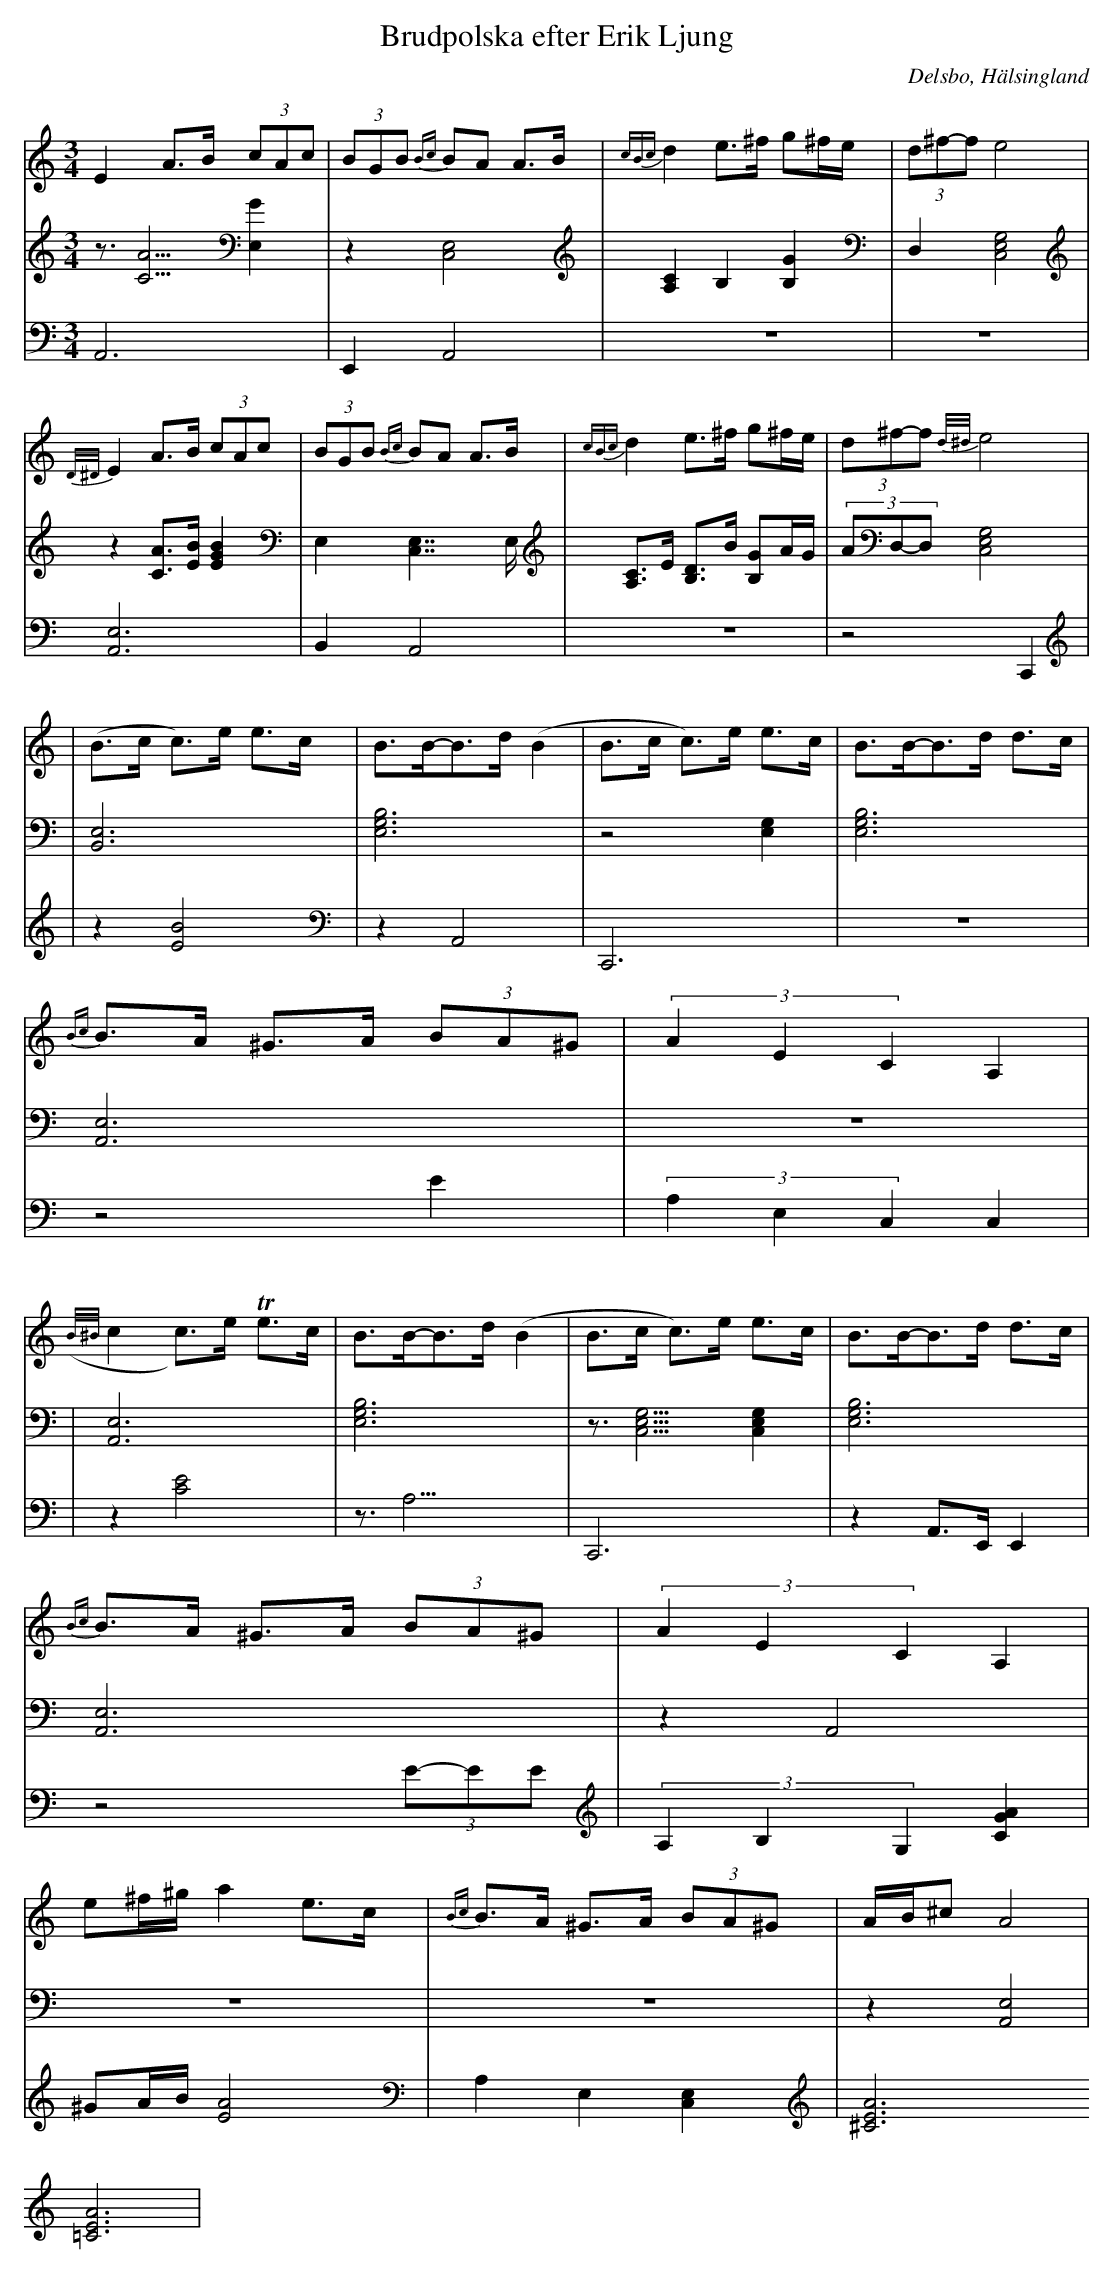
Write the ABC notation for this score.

X:1
T: Brudpolska efter Erik Ljung
Q: 105
O: Delsbo, Hälsingland
M: 3/4
L: 1/8
K: Am
V:1
V:2
V:3 =Merge
V:1
E2 A>B (3cAc| (3BGB {Bc}BA A>B|{cBc}d2 e>^f g^f/e/|(3d^f-f e4 |
{D/^D/}E2 A>B (3cAc| (3BGB {Bc}BA A>B|{cBc}d2 e>^f g^f/e/|(3d^f-f {d/^d/}e4 |
|(B>c c)>e e>c|B>B-B>d (B2|B>c c)>e e>c|B>B-B>d d>c|
{Bc}B>A ^G>A (3BA^G|(3A2E2C2 A,2|
({B/^B/}c2 c)>e Te>c|B>B-B>d (B2|B>c c)>e e>c|B>B-B>d d>c|
{Bc}B>A ^G>A (3BA^G|(3A2E2C2 A,2|
e^f/^g/ a2 e>c|{Bc}B>A ^G>A (3BA^G|A/B/^c A4|
V:2
z3/2[A5/2C5/2] [E,2G2]|z2 [C,4E,4]|[A,2C2] B,2 [B,2G2]|D,2 [E,4G,4C,4]|
z2 [AC]>[BE] [B2E2G2]|E,2 [C,7/2E,7/2]E,/|[A,C]>E [B,D]>B [B,G]A/G/|(3AD,-D, [E,4G,4C,4]|
|[B,,6E,6]|[E,6G,6B,6]|z4[G,2E,2]|[E,6G,6B,6]|
[A,,6E,6]|z6|
|[A,,6E,6]|[E,6G,6B,6]|z3/2[E,5/2G,5/2C,5/2] [E,2G,2C,2]|[E,6G,6B,6]|
[A,,6E,6]|z2 A,,4|
z6|z6|z2 [A,,4E,4]|
V:3
A,,6|E,,2 A,,4|z6|z6|
[A,,6E,6]|B,,2 A,,4|z6|z4  C,,2|
|z2 [B4E4]|z2 A,,4|C,,6|z6|
z4 E2|(3A,2E,2C,2 [C,2]|
|z2 [C4E4]|z3<A,3|C,,6|z2 A,,>E,, E,,2|
z4 (3E-EE|(3A,2B,2G,2 [G2A2C2]|
^GA/B/ [A4E4]|A,2 E,2 [C,2E,2]|[A6^C6E6] [A6=C6E6]|
